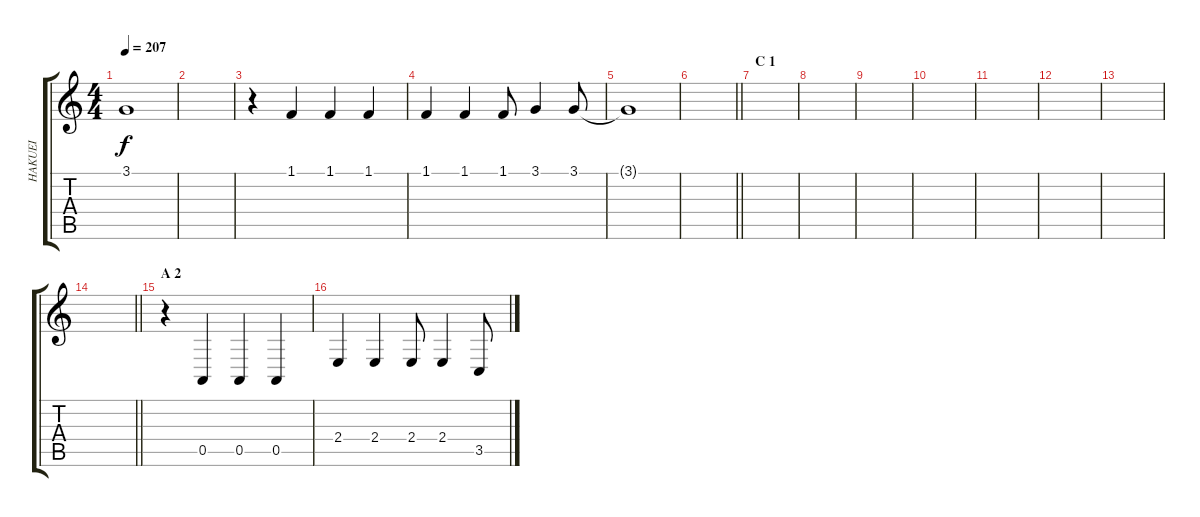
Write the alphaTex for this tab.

\track ("HAKUEI" "HAKUEI") {instrument oboe}
\staff {score tabs}
\tuning (E4 B3 G3 D3 A2 E2) {hide}
\ts (4 4)
\tempo 207
\clef g2
\ks c
3.1{t}.1{dy f} |
|
r.4 1.1.4 1.1.4 1.1.4 |
1.1.4 1.1.4 1.1.8 3.1.4 3.1.8 |
3.1{t}.1 |
\barLineRight lightlight
|
\section ("" "C 1")
|
|
|
|
|
|
|
\barLineRight lightlight
|
\section ("" "A 2")
r.4 0.5.4 0.5.4 0.5.4 |
2.4.4 2.4.4 2.4.8 2.4.4 3.5.8
